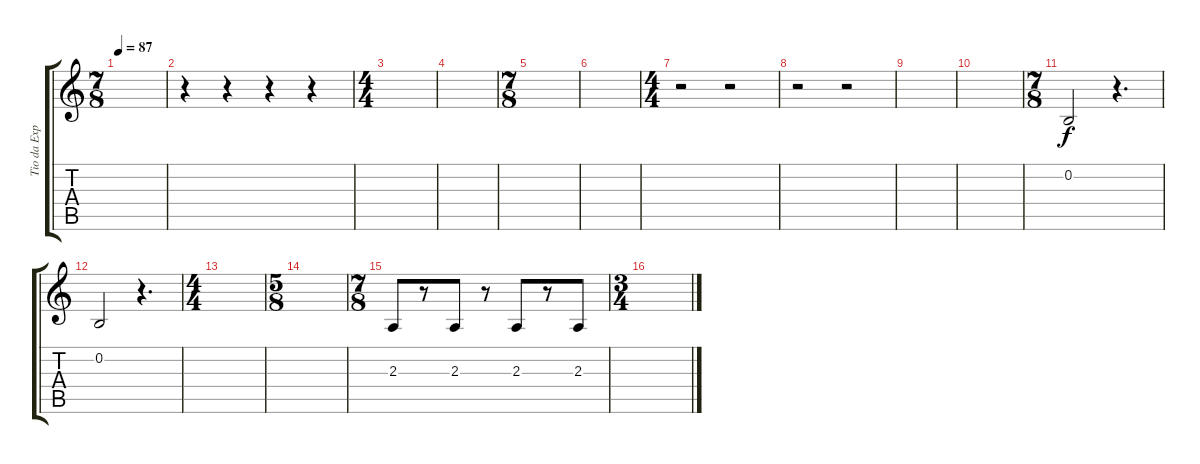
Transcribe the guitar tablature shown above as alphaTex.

\track ("Tio da Explosão" "Tio da Exp") {instrument gunshot}
\staff {score tabs}
\tuning (E4 B3 G3 D3 A2 E2) {hide}
\ts (7 8)
\tempo 87
\clef g2
\ks c
|
r.4 r.4 r.4 r.4 |
\ts (4 4)
|
|
\ts (7 8)
|
|
\ts (4 4)
r.2{instrument telephonering} r.2 |
r.2 r.2 |
|
|
\ts (7 8)
0.2.2{instrument telephonering} r.4{d} |
0.2.2{instrument telephonering} r.4{d} |
\ts (4 4)
|
\ts (5 8)
|
\ts (7 8)
2.3.8{instrument tangoaccordion} r.8 2.3.8 r.8 2.3.8 r.8 2.3.8 |
\ts (3 4)
